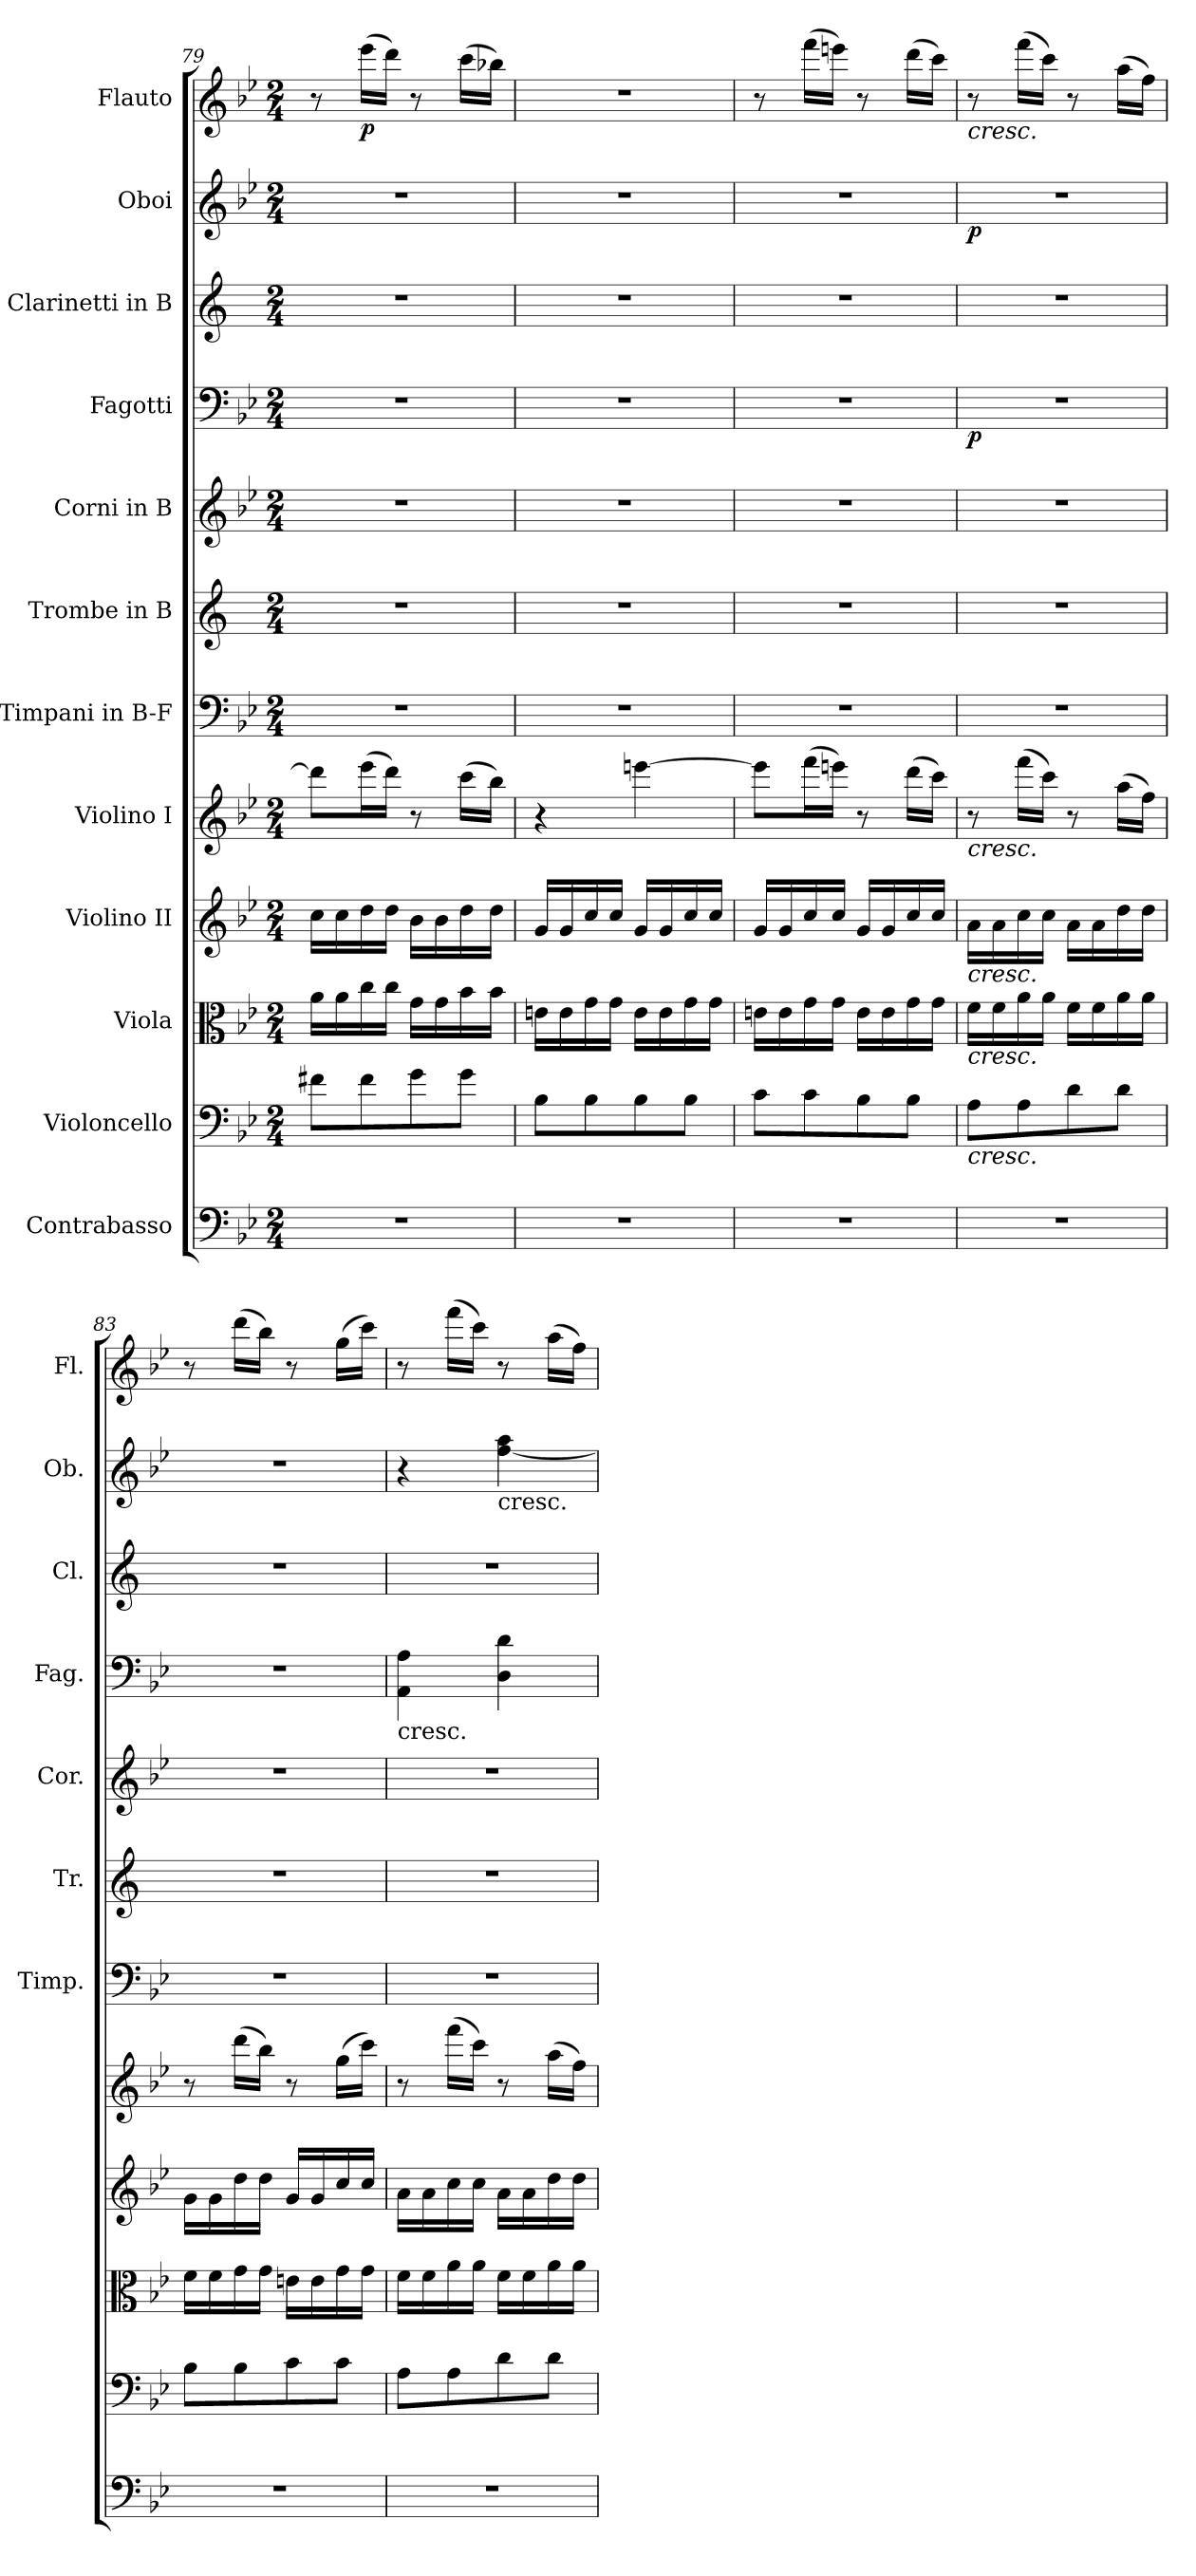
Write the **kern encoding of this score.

**kern	**kern	**kern	**kern	**kern	**kern	**kern	**kern	**kern	**dynam	**kern	**kern	**dynam	**kern	**dynam
*part12	*part11	*part10	*part9	*part8	*part7	*part6	*part5	*part4	*part4	*part3	*part2	*part2	*part1	*part1
*staff12	*staff11	*staff10	*staff9	*staff8	*staff7	*staff6	*staff5	*staff4	*staff4	*staff3	*staff2	*staff2	*staff1	*staff1
*I"Contrabasso	*I"Violoncello	*I"Viola	*I"Violino II	*I"Violino I	*I"Timpani in B-F	*I"Trombe in B	*I"Corni in B	*I"Fagotti	*	*I"Clarinetti in B	*I"Oboi	*	*I"Flauto	*
*	*	*	*	*	*I'Timp.	*I'Tr.	*I'Cor.	*I'Fag.	*	*I'Cl.	*I'Ob.	*	*I'Fl.	*
*clefF4	*clefF4	*clefC3	*clefG2	*clefG2	*clefF4	*clefG2	*clefG2	*clefF4	*	*clefG2	*clefG2	*	*clefG2	*
*ITrd7c12	*	*	*	*	*	*ITrd1c2	*ITrd8c14	*	*	*ITrd1c2	*	*	*	*
*k[b-e-]	*k[b-e-]	*k[b-e-]	*k[b-e-]	*k[b-e-]	*k[b-e-]	*k[b-e-]	*k[b-e-]	*k[b-e-]	*	*k[b-e-]	*k[b-e-]	*	*k[b-e-]	*
*M2/4	*M2/4	*M2/4	*M2/4	*M2/4	*M2/4	*M2/4	*M2/4	*M2/4	*	*M2/4	*M2/4	*	*M2/4	*
=79	=79	=79	=79	=79	=79	=79	=79	=79	=79	=79	=79	=79	=79	=79
2r	8f#X\L	16a\LL	16cc\LL	8ddd\L]	2r	2r	2r	2r	.	2r	2r	.	8r	.
.	.	16a\	16cc\	.	.	.	.	.	.	.	.	.	.	.
!	!	!	!	!	!	!	!	!	!	!	!	!	!	!LO:DY:b
.	8f#\	16cc\	16dd\	(16eee-\L	.	.	.	.	.	.	.	.	(16eee-\LL	p
.	.	16cc\JJ	16dd\JJ	16ddd\JJ)	.	.	.	.	.	.	.	.	16ddd\JJ)	.
.	8g\	16g\LL	16b-\LL	8r	.	.	.	.	.	.	.	.	8r	.
.	.	16g\	16b-\	.	.	.	.	.	.	.	.	.	.	.
.	8g\J	16b-\	16dd\	(16ccc\LL	.	.	.	.	.	.	.	.	(16ccc\LL	.
.	.	16b-\JJ	16dd\JJ	16bb-\JJ)	.	.	.	.	.	.	.	.	16bb-X\JJ)	.
=80	=80	=80	=80	=80	=80	=80	=80	=80	=80	=80	=80	=80	=80	=80
2r	8B-\L	16en\LL	16g/LL	4r	2r	2r	2r	2r	.	2r	2r	.	2r	.
.	.	16e\	16g/	.	.	.	.	.	.	.	.	.	.	.
.	8B-\	16g\	16cc/	.	.	.	.	.	.	.	.	.	.	.
.	.	16g\JJ	16cc/JJ	.	.	.	.	.	.	.	.	.	.	.
.	8B-\	16e\LL	16g/LL	[4eeen\	.	.	.	.	.	.	.	.	.	.
.	.	16e\	16g/	.	.	.	.	.	.	.	.	.	.	.
.	8B-\J	16g\	16cc/	.	.	.	.	.	.	.	.	.	.	.
.	.	16g\JJ	16cc/JJ	.	.	.	.	.	.	.	.	.	.	.
!!LO:PB:g=z
=81	=81	=81	=81	=81	=81	=81	=81	=81	=81	=81	=81	=81	=81	=81
2r	8c\L	16en\LL	16g/LL	8eee\L]	2r	2r	2r	2r	.	2r	2r	.	8r	.
.	.	16e\	16g/	.	.	.	.	.	.	.	.	.	.	.
.	8c\	16g\	16cc/	(16fff\L	.	.	.	.	.	.	.	.	(16fff\LL	.
.	.	16g\JJ	16cc/JJ	16eeen\JJ)	.	.	.	.	.	.	.	.	16eeen\JJ)	.
.	8B-\	16e\LL	16g/LL	8r	.	.	.	.	.	.	.	.	8r	.
.	.	16e\	16g/	.	.	.	.	.	.	.	.	.	.	.
.	8B-\J	16g\	16cc/	(16ddd\LL	.	.	.	.	.	.	.	.	(16ddd\LL	.
.	.	16g\JJ	16cc/JJ	16ccc\JJ)	.	.	.	.	.	.	.	.	16ccc\JJ)	.
=82	=82	=82	=82	=82	=82	=82	=82	=82	=82	=82	=82	=82	=82	=82
!	!	!	!	!	!	!	!	!	!	!	!	!	!LO:TX:b:i:t=cresc.	!
!	!	!	!	!LO:TX:b:i:t=cresc.	!	!	!	!	!	!	!	!	!	!
!	!	!	!LO:TX:b:i:t=cresc.	!	!	!	!	!	!	!	!	!	!	!
!	!	!LO:TX:b:i:t=cresc.	!	!	!	!	!	!	!	!	!	!	!	!
!	!LO:TX:b:i:t=cresc.	!	!	!	!	!	!	!	!	!	!	!	!	!
!	!	!	!	!	!	!	!	!	!LO:DY:b	!	!	!LO:DY:b	!	!
2r	8A\L	16f\LL	16a\LL	8r	2r	2r	2r	2r	p	2r	2r	p	8r	.
.	.	16f\	16a\	.	.	.	.	.	.	.	.	.	.	.
.	8A\	16a\	16cc\	(16fff\LL	.	.	.	.	.	.	.	.	(16fff\LL	.
.	.	16a\JJ	16cc\JJ	16ccc\JJ)	.	.	.	.	.	.	.	.	16ccc\JJ)	.
.	8d\	16f\LL	16a\LL	8r	.	.	.	.	.	.	.	.	8r	.
.	.	16f\	16a\	.	.	.	.	.	.	.	.	.	.	.
.	8d\J	16a\	16dd\	(16aa\LL	.	.	.	.	.	.	.	.	(16aa\LL	.
.	.	16a\JJ	16dd\JJ	16ff\JJ)	.	.	.	.	.	.	.	.	16ff\JJ)	.
=83	=83	=83	=83	=83	=83	=83	=83	=83	=83	=83	=83	=83	=83	=83
2r	8B-\L	16f\LL	16g\LL	8r	2r	2r	2r	2r	.	2r	2r	.	8r	.
.	.	16f\	16g\	.	.	.	.	.	.	.	.	.	.	.
.	8B-\	16g\	16dd\	(16ddd\LL	.	.	.	.	.	.	.	.	(16ddd\LL	.
.	.	16g\JJ	16dd\JJ	16bb-\JJ)	.	.	.	.	.	.	.	.	16bb-\JJ)	.
.	8c\	16en\LL	16g/LL	8r	.	.	.	.	.	.	.	.	8r	.
.	.	16e\	16g/	.	.	.	.	.	.	.	.	.	.	.
.	8c\J	16g\	16cc/	(16gg\LL	.	.	.	.	.	.	.	.	(16gg\LL	.
.	.	16g\JJ	16cc/JJ	16ccc\JJ)	.	.	.	.	.	.	.	.	16ccc\JJ)	.
=84	=84	=84	=84	=84	=84	=84	=84	=84	=84	=84	=84	=84	=84	=84
!	!	!	!	!	!	!	!	!LO:TX:b:t=cresc.	!	!	!	!	!	!
2r	8A\L	16f\LL	16a\LL	8r	2r	2r	2r	4AA\ 4A\	.	2r	4r	.	8r	.
.	.	16f\	16a\	.	.	.	.	.	.	.	.	.	.	.
.	8A\	16a\	16cc\	(16fff\LL	.	.	.	.	.	.	.	.	(16fff\LL	.
.	.	16a\JJ	16cc\JJ	16ccc\JJ)	.	.	.	.	.	.	.	.	16ccc\JJ)	.
!	!	!	!	!	!	!	!	!	!	!	!LO:TX:b:t=cresc.	!	!	!
.	8d\	16f\LL	16a\LL	8r	.	.	.	4D\ 4d\	.	.	[4ff\ 4aa\	.	8r	.
.	.	16f\	16a\	.	.	.	.	.	.	.	.	.	.	.
.	8d\J	16a\	16dd\	(16aa\LL	.	.	.	.	.	.	.	.	(16aa\LL	.
.	.	16a\JJ	16dd\JJ	16ff\JJ)	.	.	.	.	.	.	.	.	16ff\JJ)	.
=	=	=	=	=	=	=	=	=	=	=	=	=	=	=
*-	*-	*-	*-	*-	*-	*-	*-	*-	*-	*-	*-	*-	*-	*-
